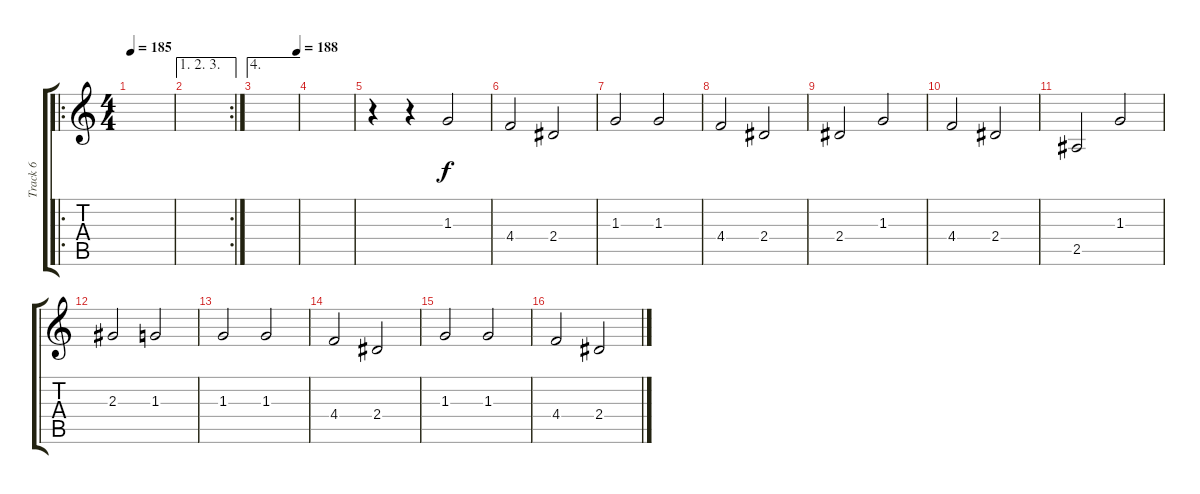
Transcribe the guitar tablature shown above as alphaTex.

\track ("Track 6" "Track 6") {instrument distortionguitar}
\staff {score tabs}
\tuning (Eb4 Bb3 Gb3 Db3 Ab2 Eb2) {hide}
\ro
\ts (4 4)
\tempo 185
\clef g2
\ks c
|
\ae (1 2 3)
\rc 2
|
\ae 4
\tempo (188 0.984375)
|
|
r.4 r.4 1.3.2 |
4.4.2 2.4.2 |
1.3.2 1.3.2 |
4.4.2 2.4.2 |
2.4.2 1.3.2 |
4.4.2 2.4.2 |
2.5.2 1.3.2 |
2.3.2 1.3.2 |
1.3.2 1.3.2 |
4.4.2 2.4.2 |
1.3.2 1.3.2 |
4.4.2 2.4.2
